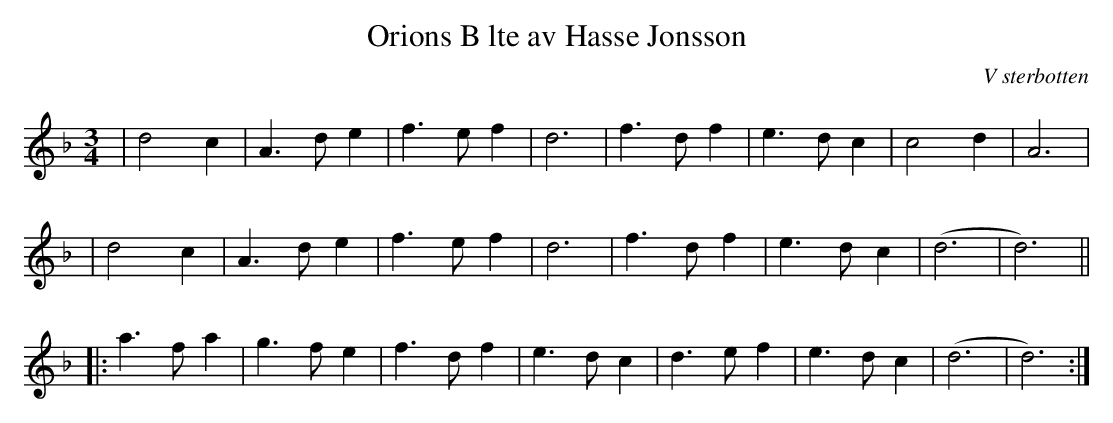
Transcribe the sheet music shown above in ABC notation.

X:1
T:Orions B lte av Hasse Jonsson
O:V sterbotten
M:3/4
L:1/4
K:Dm
| d2 c | A>d e | f>e f | d3 | f>d f | e>d c | c2 d | A3 |
| d2 c | A>d e | f>e f | d3 | f>d f | e>d c |(d3 | d3) ||
|: a>f a | g>f e | f>d f | e>d c | d>e f | e>d c | (d3 | d3) :|
